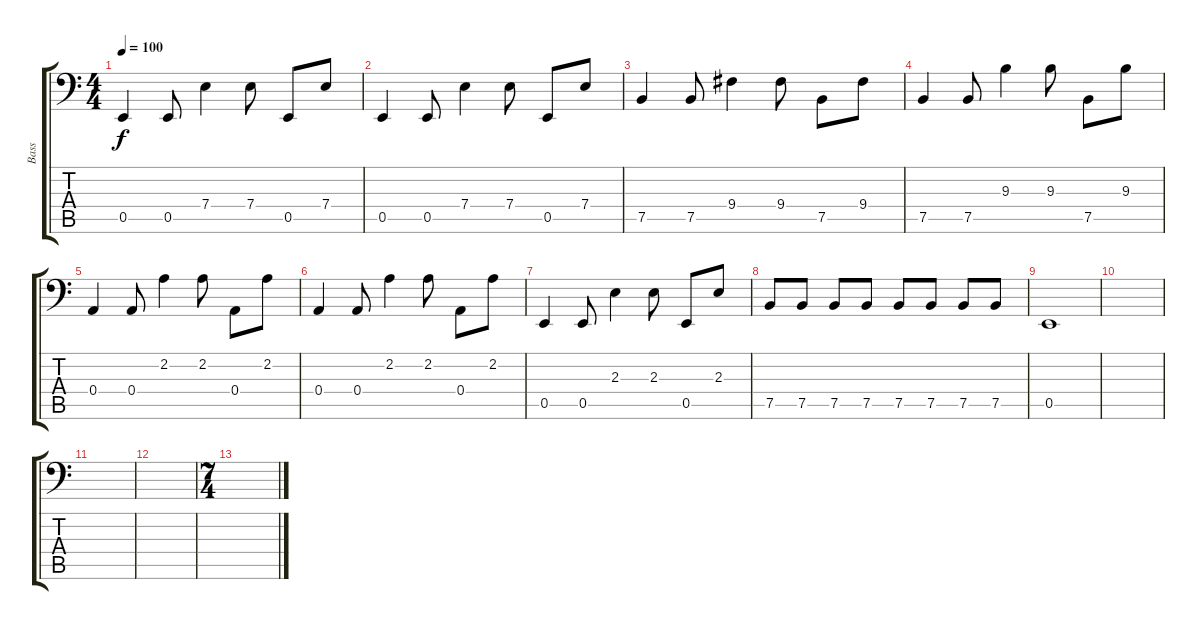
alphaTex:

\track ("Bass" "Bass") {instrument electricbassfinger}
\staff {score tabs}
\tuning (C3 G2 D2 A1 E1 B0) {hide}
\ts (4 4)
\tempo 100
\clef f4
\ks c
0.5.4{dy f} 0.5.8 7.4.4 7.4.8 0.5.8 7.4.8 |
0.5.4 0.5.8 7.4.4 7.4.8 0.5.8 7.4.8 |
7.5.4 7.5.8 9.4.4 9.4.8 7.5.8 9.4.8 |
7.5.4 7.5.8 9.3.4 9.3.8 7.5.8 9.3.8 |
0.4.4 0.4.8 2.2.4 2.2.8 0.4.8 2.2.8 |
0.4.4 0.4.8 2.2.4 2.2.8 0.4.8 2.2.8 |
0.5.4 0.5.8 2.3.4 2.3.8 0.5.8 2.3.8 |
7.5.8 7.5.8 7.5.8 7.5.8 7.5.8 7.5.8 7.5.8 7.5.8 |
0.5.1 |
|
|
|
\ts (7 4)
